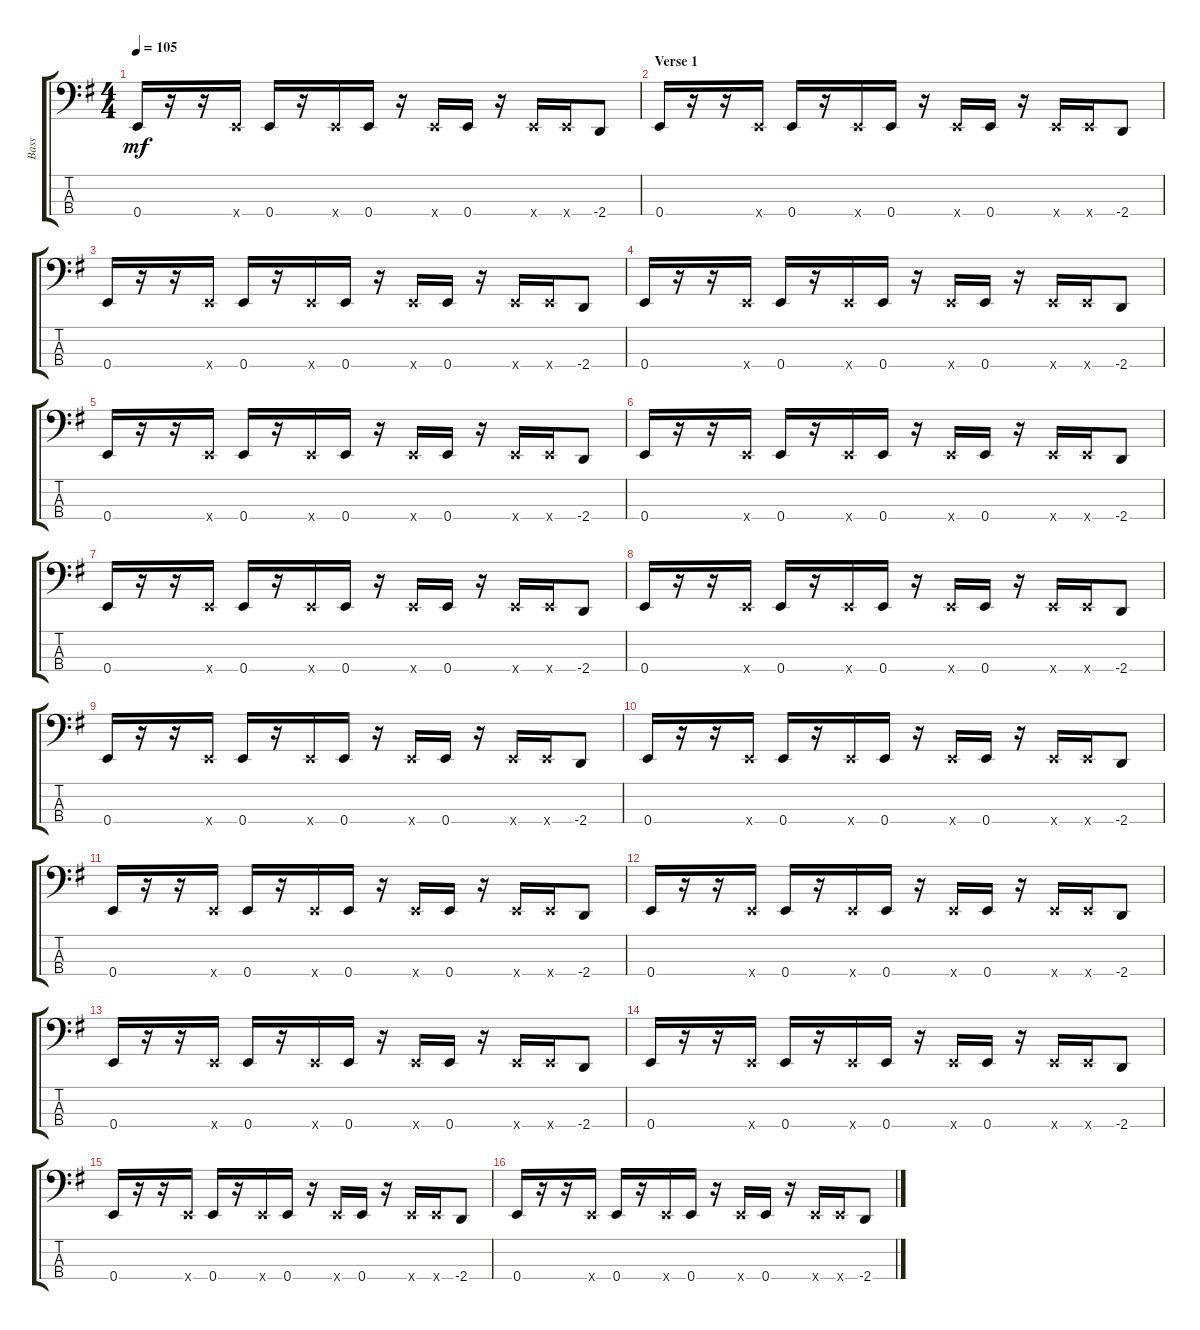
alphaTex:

\track ("Bass" "Bass") {instrument electricbassfinger}
\staff {score tabs}
\tuning (G2 D2 A1 E1) {hide}
\ts (4 4)
\tempo 105
\clef f4
\ks eminor
0.4.16{dy mf} r.16 r.16 0.4{x}.16 0.4.16 r.16 0.4{x}.16 0.4.16 r.16 0.4{x}.16 0.4.16 r.16 0.4{x}.16 0.4{x}.16 -2.4.8 |
\section ("" "Verse 1")
0.4.16 r.16 r.16 0.4{x}.16 0.4.16 r.16 0.4{x}.16 0.4.16 r.16 0.4{x}.16 0.4.16 r.16 0.4{x}.16 0.4{x}.16 -2.4.8 |
0.4.16 r.16 r.16 0.4{x}.16 0.4.16 r.16 0.4{x}.16 0.4.16 r.16 0.4{x}.16 0.4.16 r.16 0.4{x}.16 0.4{x}.16 -2.4.8 |
0.4.16 r.16 r.16 0.4{x}.16 0.4.16 r.16 0.4{x}.16 0.4.16 r.16 0.4{x}.16 0.4.16 r.16 0.4{x}.16 0.4{x}.16 -2.4.8 |
0.4.16 r.16 r.16 0.4{x}.16 0.4.16 r.16 0.4{x}.16 0.4.16 r.16 0.4{x}.16 0.4.16 r.16 0.4{x}.16 0.4{x}.16 -2.4.8 |
0.4.16 r.16 r.16 0.4{x}.16 0.4.16 r.16 0.4{x}.16 0.4.16 r.16 0.4{x}.16 0.4.16 r.16 0.4{x}.16 0.4{x}.16 -2.4.8 |
0.4.16 r.16 r.16 0.4{x}.16 0.4.16 r.16 0.4{x}.16 0.4.16 r.16 0.4{x}.16 0.4.16 r.16 0.4{x}.16 0.4{x}.16 -2.4.8 |
0.4.16 r.16 r.16 0.4{x}.16 0.4.16 r.16 0.4{x}.16 0.4.16 r.16 0.4{x}.16 0.4.16 r.16 0.4{x}.16 0.4{x}.16 -2.4.8 |
0.4.16 r.16 r.16 0.4{x}.16 0.4.16 r.16 0.4{x}.16 0.4.16 r.16 0.4{x}.16 0.4.16 r.16 0.4{x}.16 0.4{x}.16 -2.4.8 |
0.4.16 r.16 r.16 0.4{x}.16 0.4.16 r.16 0.4{x}.16 0.4.16 r.16 0.4{x}.16 0.4.16 r.16 0.4{x}.16 0.4{x}.16 -2.4.8 |
0.4.16 r.16 r.16 0.4{x}.16 0.4.16 r.16 0.4{x}.16 0.4.16 r.16 0.4{x}.16 0.4.16 r.16 0.4{x}.16 0.4{x}.16 -2.4.8 |
0.4.16 r.16 r.16 0.4{x}.16 0.4.16 r.16 0.4{x}.16 0.4.16 r.16 0.4{x}.16 0.4.16 r.16 0.4{x}.16 0.4{x}.16 -2.4.8 |
0.4.16 r.16 r.16 0.4{x}.16 0.4.16 r.16 0.4{x}.16 0.4.16 r.16 0.4{x}.16 0.4.16 r.16 0.4{x}.16 0.4{x}.16 -2.4.8 |
0.4.16 r.16 r.16 0.4{x}.16 0.4.16 r.16 0.4{x}.16 0.4.16 r.16 0.4{x}.16 0.4.16 r.16 0.4{x}.16 0.4{x}.16 -2.4.8 |
0.4.16 r.16 r.16 0.4{x}.16 0.4.16 r.16 0.4{x}.16 0.4.16 r.16 0.4{x}.16 0.4.16 r.16 0.4{x}.16 0.4{x}.16 -2.4.8 |
0.4.16 r.16 r.16 0.4{x}.16 0.4.16 r.16 0.4{x}.16 0.4.16 r.16 0.4{x}.16 0.4.16 r.16 0.4{x}.16 0.4{x}.16 -2.4.8
